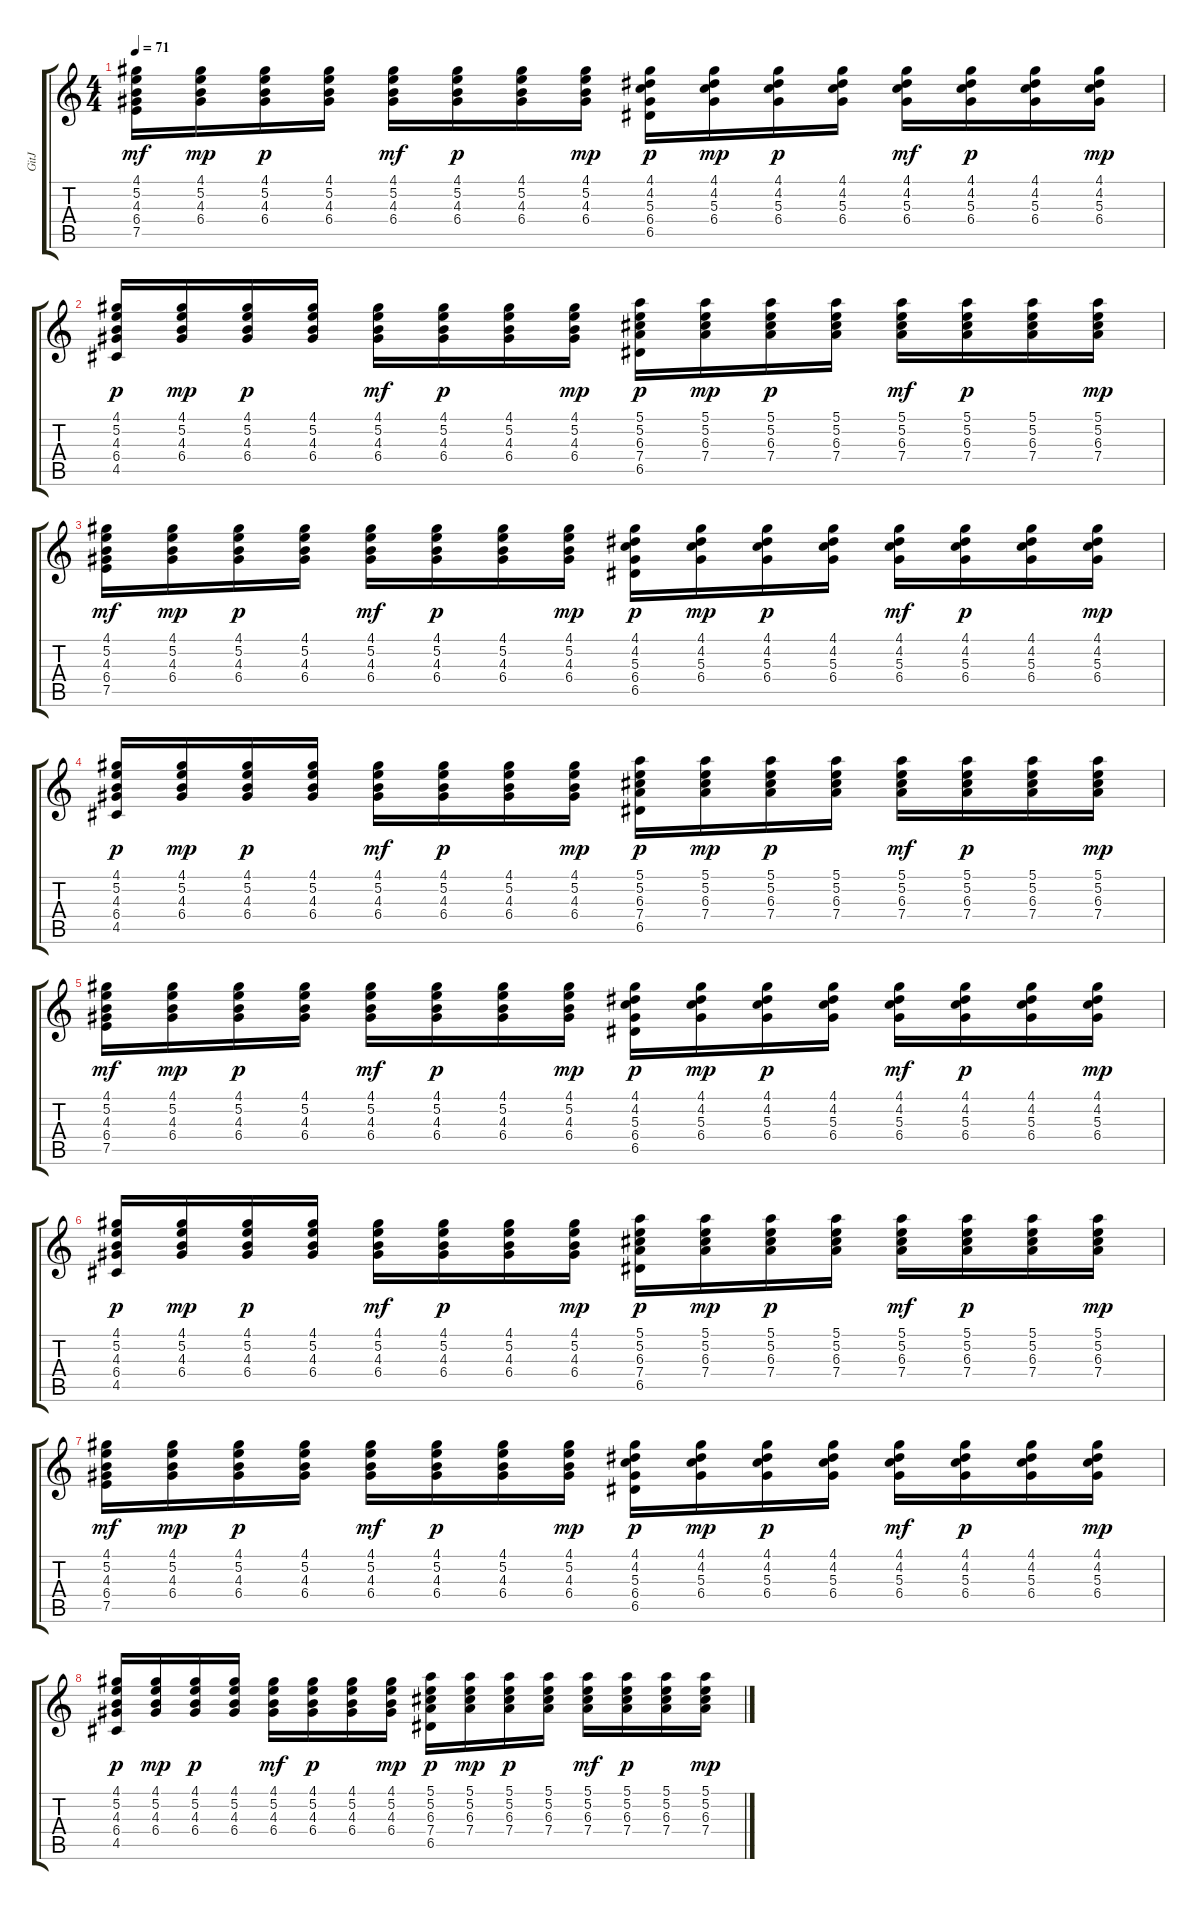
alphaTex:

\track ("GitJ" "GitJ") {instrument electricguitarclean}
\staff {score tabs}
\tuning (E4 B3 G3 D3 A2 E2) {hide}
\ts (4 4)
\tempo 71
\clef g2
\ks c
(4.1 5.2 4.3 6.4 7.5).16{dy mf} (4.1 5.2 4.3 6.4).16{dy mp} (4.1 5.2 4.3 6.4).16{dy p} (4.1 5.2 4.3 6.4).16 (4.1 5.2 4.3 6.4).16{dy mf} (4.1 5.2 4.3 6.4).16{dy p} (4.1 5.2 4.3 6.4).16 (4.1 5.2 4.3 6.4).16{dy mp} (4.1 4.2 5.3 6.4 6.5).16{dy p} (4.1 4.2 5.3 6.4).16{dy mp} (4.1 4.2 5.3 6.4).16{dy p} (4.1 4.2 5.3 6.4).16 (4.1 4.2 5.3 6.4).16{dy mf} (4.1 4.2 5.3 6.4).16{dy p} (4.1 4.2 5.3 6.4).16 (4.1 4.2 5.3 6.4).16{dy mp} |
(4.1 5.2 4.3 6.4 4.5).16{dy p} (4.1 5.2 4.3 6.4).16{dy mp} (4.1 5.2 4.3 6.4).16{dy p} (4.1 5.2 4.3 6.4).16 (4.1 5.2 4.3 6.4).16{dy mf} (4.1 5.2 4.3 6.4).16{dy p} (4.1 5.2 4.3 6.4).16 (4.1 5.2 4.3 6.4).16{dy mp} (5.1 5.2 6.3 7.4 6.5).16{dy p} (5.1 5.2 6.3 7.4).16{dy mp} (5.1 5.2 6.3 7.4).16{dy p} (5.1 5.2 6.3 7.4).16 (5.1 5.2 6.3 7.4).16{dy mf} (5.1 5.2 6.3 7.4).16{dy p} (5.1 5.2 6.3 7.4).16 (5.1 5.2 6.3 7.4).16{dy mp} |
(4.1 5.2 4.3 6.4 7.5).16{dy mf} (4.1 5.2 4.3 6.4).16{dy mp} (4.1 5.2 4.3 6.4).16{dy p} (4.1 5.2 4.3 6.4).16 (4.1 5.2 4.3 6.4).16{dy mf} (4.1 5.2 4.3 6.4).16{dy p} (4.1 5.2 4.3 6.4).16 (4.1 5.2 4.3 6.4).16{dy mp} (4.1 4.2 5.3 6.4 6.5).16{dy p} (4.1 4.2 5.3 6.4).16{dy mp} (4.1 4.2 5.3 6.4).16{dy p} (4.1 4.2 5.3 6.4).16 (4.1 4.2 5.3 6.4).16{dy mf} (4.1 4.2 5.3 6.4).16{dy p} (4.1 4.2 5.3 6.4).16 (4.1 4.2 5.3 6.4).16{dy mp} |
(4.1 5.2 4.3 6.4 4.5).16{dy p} (4.1 5.2 4.3 6.4).16{dy mp} (4.1 5.2 4.3 6.4).16{dy p} (4.1 5.2 4.3 6.4).16 (4.1 5.2 4.3 6.4).16{dy mf} (4.1 5.2 4.3 6.4).16{dy p} (4.1 5.2 4.3 6.4).16 (4.1 5.2 4.3 6.4).16{dy mp} (5.1 5.2 6.3 7.4 6.5).16{dy p} (5.1 5.2 6.3 7.4).16{dy mp} (5.1 5.2 6.3 7.4).16{dy p} (5.1 5.2 6.3 7.4).16 (5.1 5.2 6.3 7.4).16{dy mf} (5.1 5.2 6.3 7.4).16{dy p} (5.1 5.2 6.3 7.4).16 (5.1 5.2 6.3 7.4).16{dy mp} |
(4.1 5.2 4.3 6.4 7.5).16{dy mf} (4.1 5.2 4.3 6.4).16{dy mp} (4.1 5.2 4.3 6.4).16{dy p} (4.1 5.2 4.3 6.4).16 (4.1 5.2 4.3 6.4).16{dy mf} (4.1 5.2 4.3 6.4).16{dy p} (4.1 5.2 4.3 6.4).16 (4.1 5.2 4.3 6.4).16{dy mp} (4.1 4.2 5.3 6.4 6.5).16{dy p} (4.1 4.2 5.3 6.4).16{dy mp} (4.1 4.2 5.3 6.4).16{dy p} (4.1 4.2 5.3 6.4).16 (4.1 4.2 5.3 6.4).16{dy mf} (4.1 4.2 5.3 6.4).16{dy p} (4.1 4.2 5.3 6.4).16 (4.1 4.2 5.3 6.4).16{dy mp} |
(4.1 5.2 4.3 6.4 4.5).16{dy p} (4.1 5.2 4.3 6.4).16{dy mp} (4.1 5.2 4.3 6.4).16{dy p} (4.1 5.2 4.3 6.4).16 (4.1 5.2 4.3 6.4).16{dy mf} (4.1 5.2 4.3 6.4).16{dy p} (4.1 5.2 4.3 6.4).16 (4.1 5.2 4.3 6.4).16{dy mp} (5.1 5.2 6.3 7.4 6.5).16{dy p} (5.1 5.2 6.3 7.4).16{dy mp} (5.1 5.2 6.3 7.4).16{dy p} (5.1 5.2 6.3 7.4).16 (5.1 5.2 6.3 7.4).16{dy mf} (5.1 5.2 6.3 7.4).16{dy p} (5.1 5.2 6.3 7.4).16 (5.1 5.2 6.3 7.4).16{dy mp} |
(4.1 5.2 4.3 6.4 7.5).16{dy mf} (4.1 5.2 4.3 6.4).16{dy mp} (4.1 5.2 4.3 6.4).16{dy p} (4.1 5.2 4.3 6.4).16 (4.1 5.2 4.3 6.4).16{dy mf} (4.1 5.2 4.3 6.4).16{dy p} (4.1 5.2 4.3 6.4).16 (4.1 5.2 4.3 6.4).16{dy mp} (4.1 4.2 5.3 6.4 6.5).16{dy p} (4.1 4.2 5.3 6.4).16{dy mp} (4.1 4.2 5.3 6.4).16{dy p} (4.1 4.2 5.3 6.4).16 (4.1 4.2 5.3 6.4).16{dy mf} (4.1 4.2 5.3 6.4).16{dy p} (4.1 4.2 5.3 6.4).16 (4.1 4.2 5.3 6.4).16{dy mp} |
(4.1 5.2 4.3 6.4 4.5).16{dy p} (4.1 5.2 4.3 6.4).16{dy mp} (4.1 5.2 4.3 6.4).16{dy p} (4.1 5.2 4.3 6.4).16 (4.1 5.2 4.3 6.4).16{dy mf} (4.1 5.2 4.3 6.4).16{dy p} (4.1 5.2 4.3 6.4).16 (4.1 5.2 4.3 6.4).16{dy mp} (5.1 5.2 6.3 7.4 6.5).16{dy p} (5.1 5.2 6.3 7.4).16{dy mp} (5.1 5.2 6.3 7.4).16{dy p} (5.1 5.2 6.3 7.4).16 (5.1 5.2 6.3 7.4).16{dy mf} (5.1 5.2 6.3 7.4).16{dy p} (5.1 5.2 6.3 7.4).16 (5.1 5.2 6.3 7.4).16{dy mp}
